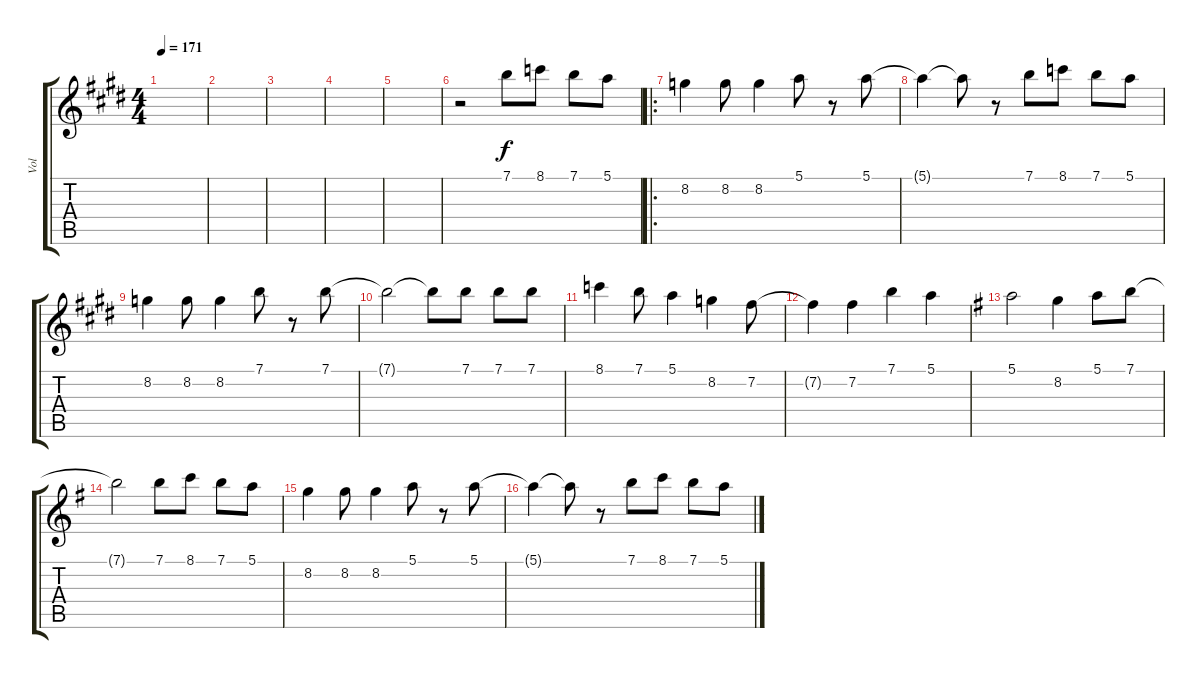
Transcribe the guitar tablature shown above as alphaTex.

\track ("Vol" "Vol") {instrument distortionguitar}
\staff {score tabs}
\tuning (E4 B3 G3 D3 A2 E2) {hide}
\ts (4 4)
\tempo 171
\clef g2
\ks c#minor
|
|
|
|
|
r.2 7.1.8 8.1.8 7.1.8 5.1.8 |
\ro
8.2.4{txt ""} 8.2.8 8.2.4 5.1.8 r.8 5.1.8 |
5.1{t}.4 5.1{t}.8 r.8 7.1.8 8.1.8 7.1.8 5.1.8 |
8.2.4 8.2.8 8.2.4 7.1.8 r.8 7.1.8 |
7.1{t}.2 7.1{t}.8 7.1.8 7.1.8 7.1.8 |
8.1.4 7.1.8 5.1.4 8.2.4 7.2.8 |
7.2{t}.4 7.2.4 7.1.4 5.1.4 |
\ks g
5.1.2 8.2.4 5.1.8 7.1.8 |
7.1{t}.2 7.1.8 8.1.8 7.1.8 5.1.8 |
8.2.4 8.2.8 8.2.4 5.1.8 r.8 5.1.8 |
5.1{t}.4 5.1{t}.8 r.8 7.1.8 8.1.8 7.1.8 5.1.8
